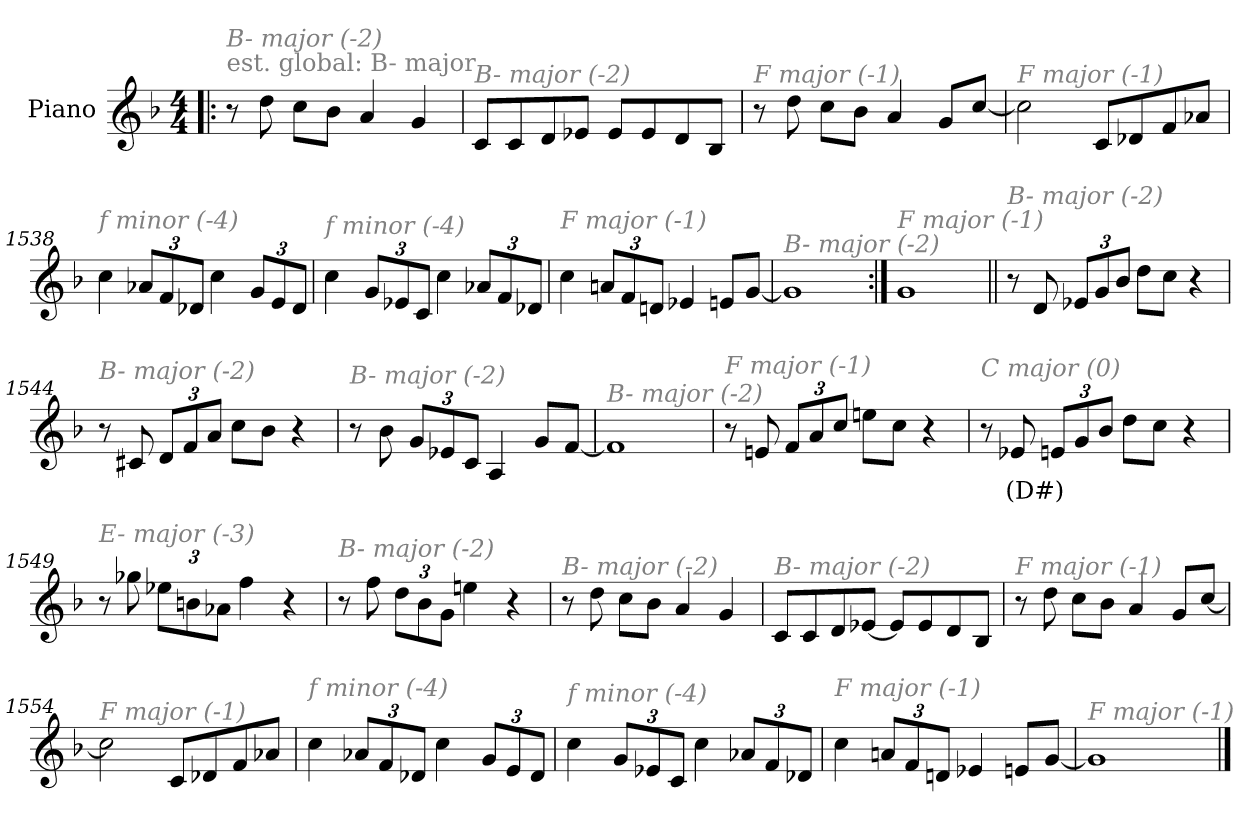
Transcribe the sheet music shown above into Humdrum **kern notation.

**kern	**text
*part1	*part1
*staff1	*staff1
*I"Piano	*
*I'Pno.	*
*clefG2	*
*k[b-]	*
*M4/4	*
=1!|:	=1!|:
!LO:TX:a:color=#808080:t=est. global&colon; B- major	!
!LO:TX:i:color=#808080:t=B- major (-2)	!
8r	.
8dd\	.
8cc\L	.
8b-\J	.
4a/	.
4g/	.
=1535	=1535
!LO:TX:i:color=#808080:t=B- major (-2)	!
8c/L	.
8c/	.
8d/	.
8e-X/J	.
8e-/L	.
8e-/	.
8d/	.
8B-/J	.
=1536	=1536
!LO:TX:i:color=#808080:t=F major (-1)	!
8r	.
8dd\	.
8cc\L	.
8b-\J	.
4a/	.
8g/L	.
[8cc/J	.
=1537	=1537
!LO:TX:i:color=#808080:t=F major (-1)	!
2cc\]	.
8c/L	.
8d-X/	.
8f/	.
8a-X/J	.
!!LO:LB:g=z
=1538	=1538
!LO:TX:i:color=#808080:t=f minor (-4)	!
4cc\	.
*Xbrackettup	*
12a-X/L	.
12f/	.
12d-X/J	.
4cc\	.
12g/L	.
12e/	.
12d-/J	.
=1539	=1539
!LO:TX:i:color=#808080:t=f minor (-4)	!
4cc\	.
12g/L	.
12e-X/	.
12c/J	.
4cc\	.
12a-X/L	.
12f/	.
12d-X/J	.
=1540	=1540
!LO:TX:i:color=#808080:t=F major (-1)	!
4cc\	.
12an/L	.
12f/	.
12dn/J	.
4e-X/	.
8en/L	.
[8g/J	.
=1541	=1541
!LO:TX:i:color=#808080:t=B- major (-2)	!
1g]	.
=1542:|!	=1542:|!
!LO:TX:i:color=#808080:t=F major (-1)	!
1g	.
!!LO:LB:g=z
=1543||	=1543||
!LO:TX:i:color=#808080:t=B- major (-2)	!
8r	.
8d/	.
12e-X/L	.
12g/	.
12b-/J	.
8dd\L	.
8cc\J	.
4r	.
=1544	=1544
!LO:TX:i:color=#808080:t=B- major (-2)	!
8r	.
8c#X/	.
12d/L	.
12f/	.
12a/J	.
8cc\L	.
8b-\J	.
4r	.
=1545	=1545
!LO:TX:i:color=#808080:t=B- major (-2)	!
8r	.
8b-\	.
12g/L	.
12e-X/	.
12c/J	.
4A/	.
8g/L	.
[8f/J	.
=1546	=1546
!LO:TX:i:color=#808080:t=B- major (-2)	!
1f]	.
!!LO:LB:g=z
=1547	=1547
!LO:TX:i:color=#808080:t=F major (-1)	!
8r	.
8en/	.
12f/L	.
12a/	.
12cc/J	.
8een\L	.
8cc\J	.
4r	.
=1548	=1548
!LO:TX:i:color=#808080:t=C major (0)	!
8r	.
8e-Xi/	(D#)
12e/L	.
12g/	.
12b-/J	.
8dd\L	.
8cc\J	.
4r	.
=1549	=1549
!LO:TX:i:color=#808080:t=E- major (-3)	!
8r	.
8gg-X\	.
12ee-X\L	.
12bn\	.
12a-X\J	.
4ff\	.
4r	.
=1550	=1550
!LO:TX:i:color=#808080:t=B- major (-2)	!
8r	.
8ff\	.
12dd\L	.
12b-\	.
12g\J	.
4een\	.
4r	.
!!LO:LB:g=z
=1551	=1551
!LO:TX:i:color=#808080:t=B- major (-2)	!
8r	.
8dd\	.
8cc\L	.
8b-\J	.
4a/	.
4g/	.
=1552	=1552
!LO:TX:i:color=#808080:t=B- major (-2)	!
8c/L	.
8c/	.
8d/	.
[8e-X/J	.
8e-/L]	.
8e-/	.
8d/	.
8B-/J	.
=1553	=1553
!LO:TX:i:color=#808080:t=F major (-1)	!
8r	.
8dd\	.
8cc\L	.
8b-\J	.
4a/	.
8g/L	.
[8cc/J	.
=1554	=1554
!LO:TX:i:color=#808080:t=F major (-1)	!
2cc\]	.
8c/L	.
8d-X/	.
8f/	.
8a-X/J	.
!!LO:LB:g=z
=1555	=1555
!LO:TX:i:color=#808080:t=f minor (-4)	!
4cc\	.
12a-X/L	.
12f/	.
12d-X/J	.
4cc\	.
12g/L	.
12e/	.
12d-/J	.
=1556	=1556
!LO:TX:i:color=#808080:t=f minor (-4)	!
4cc\	.
12g/L	.
12e-X/	.
12c/J	.
4cc\	.
12a-X/L	.
12f/	.
12d-X/J	.
=1557	=1557
!LO:TX:i:color=#808080:t=F major (-1)	!
4cc\	.
12an/L	.
12f/	.
12dn/J	.
4e-X/	.
8en/L	.
[8g/J	.
=1558	=1558
!LO:TX:i:color=#808080:t=F major (-1)	!
1g]	.
==	==
*-	*-
